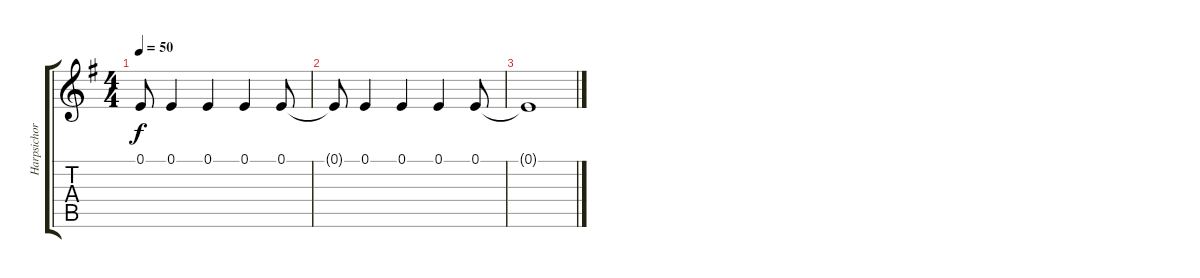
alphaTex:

\track ("Harpsichord" "Harpsichor") {instrument harpsichord}
\staff {score tabs}
\tuning (E4 B3 G3 D3 A2 E2) {hide}
\ts (4 4)
\tempo 50
\clef g2
\ks g
0.1{t}.8{dy f} 0.1.4 0.1.4 0.1.4 0.1.8 |
0.1{t}.8 0.1.4 0.1.4 0.1.4 0.1.8 |
0.1{t}.1
